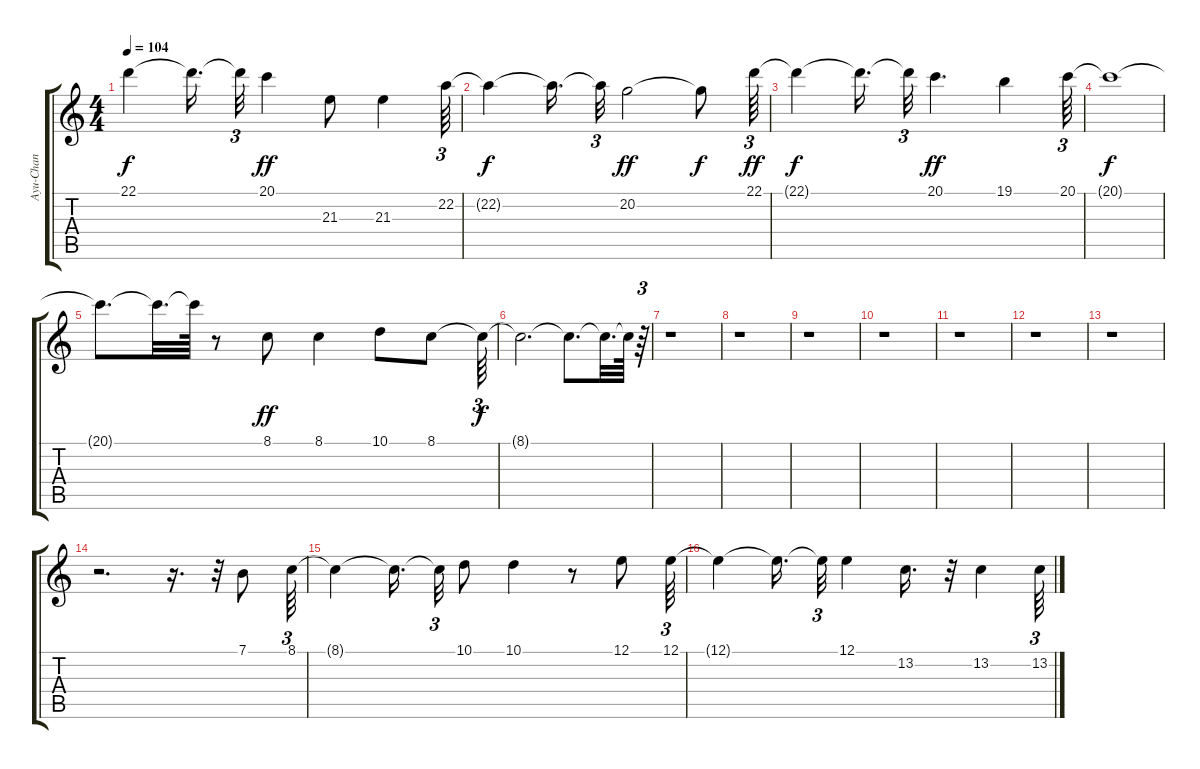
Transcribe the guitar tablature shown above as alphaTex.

\track ("Ayu-Chan" "Ayu-Chan") {instrument flute}
\staff {score tabs}
\tuning (E4 B3 G3 D3 A2 E2) {hide}
\ts (4 4)
\tempo 104
\clef g2
\ks c
22.1{t}.4{dy f} 22.1{t}.16{d} 22.1{t}.32{tu (3 2)} 20.1.4{dy ff} 21.3.8 21.3.4 22.2.64{tu (3 2)} |
22.2{t}.4{dy f} 22.2{t}.16{d} 22.2{t}.32{tu (3 2)} 20.2.2{dy ff} 20.2{t}.8{dy f} 22.1.64{tu (3 2) dy ff} |
22.1{t}.4{dy f} 22.1{t}.16{d} 22.1{t}.32{tu (3 2)} 20.1.4{d dy ff} 19.1.4 20.1.64{tu (3 2)} |
20.1{t}.1{dy f} |
20.1{t}.8{d} 20.1{t}.32{d} 20.1{t}.64 r.8 8.1.8{dy ff} 8.1.4 10.1.8 8.1.8 8.1{t}.64{tu (3 2) dy f} |
8.1{t}.2{d} 8.1{t}.8{d} 8.1{t}.32{d} 8.1{t}.64 r.64{tu (3 2)} |
r.1 |
r.1 |
r.1 |
r.1 |
r.1 |
r.1 |
r.1 |
r.2{d} r.16{d} r.32{tu (3 2)} 7.1.8 8.1.64{tu (3 2)} |
8.1{t}.4 8.1{t}.16{d beam splitsecondary} 8.1{t}.32{tu (3 2)} 10.1.8 10.1.4 r.8 12.1.8 12.1.64{tu (3 2)} |
12.1{t}.4 12.1{t}.16{d} 12.1{t}.32{tu (3 2)} 12.1.4 13.2.16{d} r.32 13.2.4 13.2.64{tu (3 2)}
